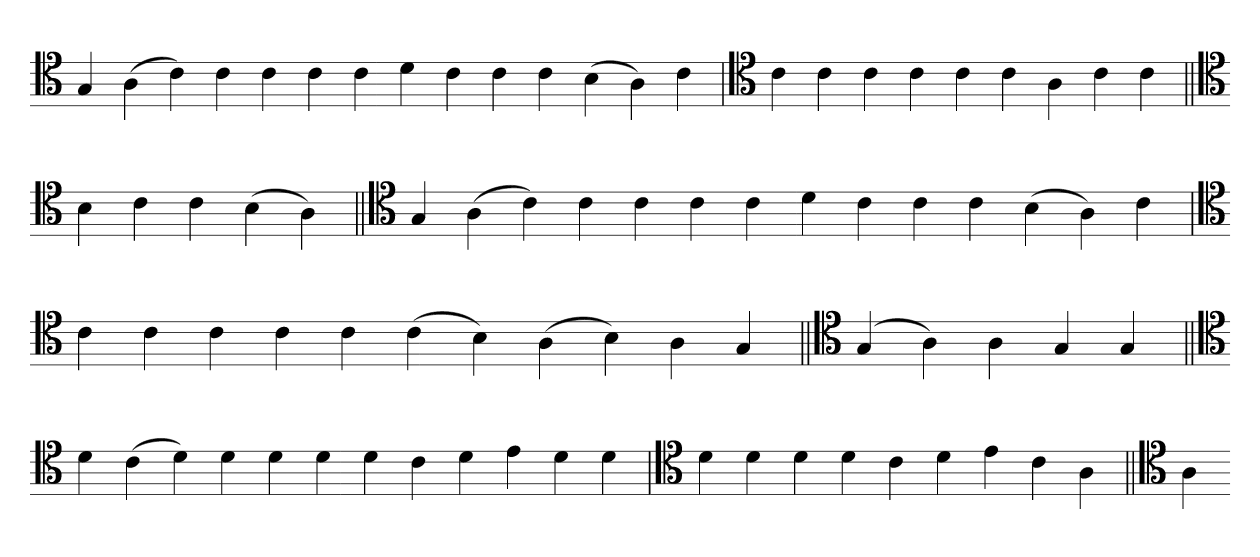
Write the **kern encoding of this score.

**kern
*part1
*staff1
*clefC4
=
4G
(4A
4c)
4c
4c
4c
4c
4d
4c
4c
4c
(4B
4A)
4c
=
*clefC4
4c
4c
4c
4c
4c
4c
4A
4c
4c
=||
*clefC4
4B
4c
4c
(4B
4A)
=||
*clefC4
4G
(4A
4c)
4c
4c
4c
4c
4d
4c
4c
4c
(4B
4A)
4c
=
*clefC4
4c
4c
4c
4c
4c
(4c
4B)
(4A
4B)
4A
4G
=||
*clefC4
(4G
4A)
4A
4G
4G
=||
*clefC4
4d
(4c
4d)
4d
4d
4d
4d
4c
4d
4e
4d
4d
=
*clefC4
4d
4d
4d
4d
4c
4d
4e
4c
4A
=||
*clefC4
4A
=-
*-
